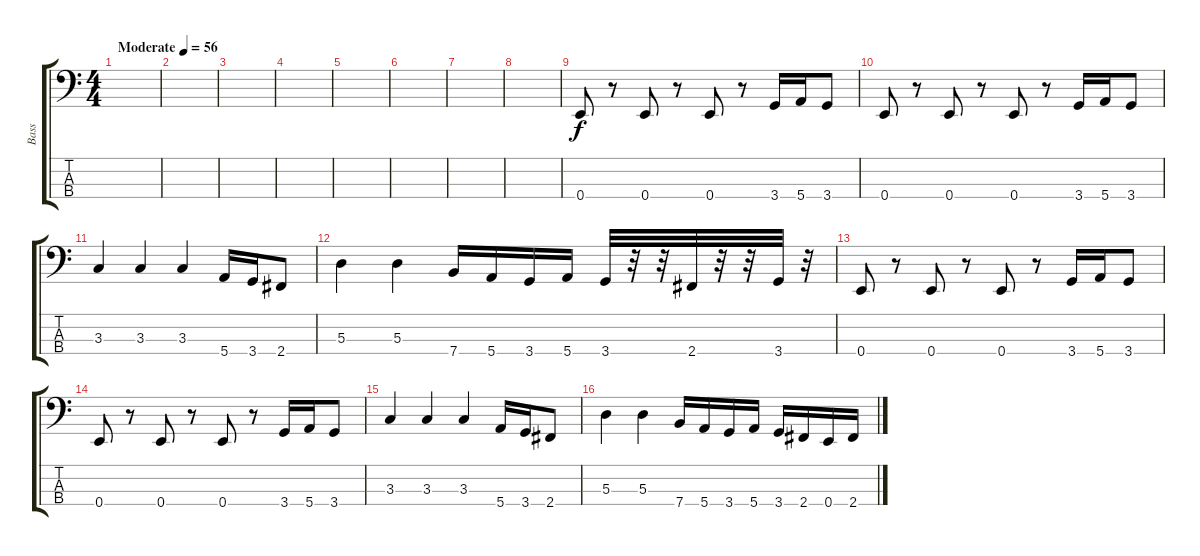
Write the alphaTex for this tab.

\track ("Bass" "Bass") {instrument electricbassfinger}
\staff {score tabs}
\tuning (G2 D2 A1 E1) {hide}
\ts (4 4)
\tempo (56 "Moderate")
\clef f4
\ks c
|
|
|
|
|
|
|
|
0.4.8 r.8 0.4.8 r.8 0.4.8 r.8 3.4.16 5.4.16 3.4.8 |
0.4.8 r.8 0.4.8 r.8 0.4.8 r.8 3.4.16 5.4.16 3.4.8 |
3.3.4 3.3.4 3.3.4 5.4.16 3.4.16 2.4.8 |
5.3.4 5.3.4 7.4.16 5.4.16 3.4.16 5.4.16 3.4.32 r.32 r.32 2.4.32 r.32 r.32 3.4.32 r.32 |
0.4.8 r.8 0.4.8 r.8 0.4.8 r.8 3.4.16 5.4.16 3.4.8 |
0.4.8 r.8 0.4.8 r.8 0.4.8 r.8 3.4.16 5.4.16 3.4.8 |
3.3.4 3.3.4 3.3.4 5.4.16 3.4.16 2.4.8 |
5.3.4 5.3.4 7.4.16 5.4.16 3.4.16 5.4.16 3.4.16 2.4.16 0.4.16 2.4.16
